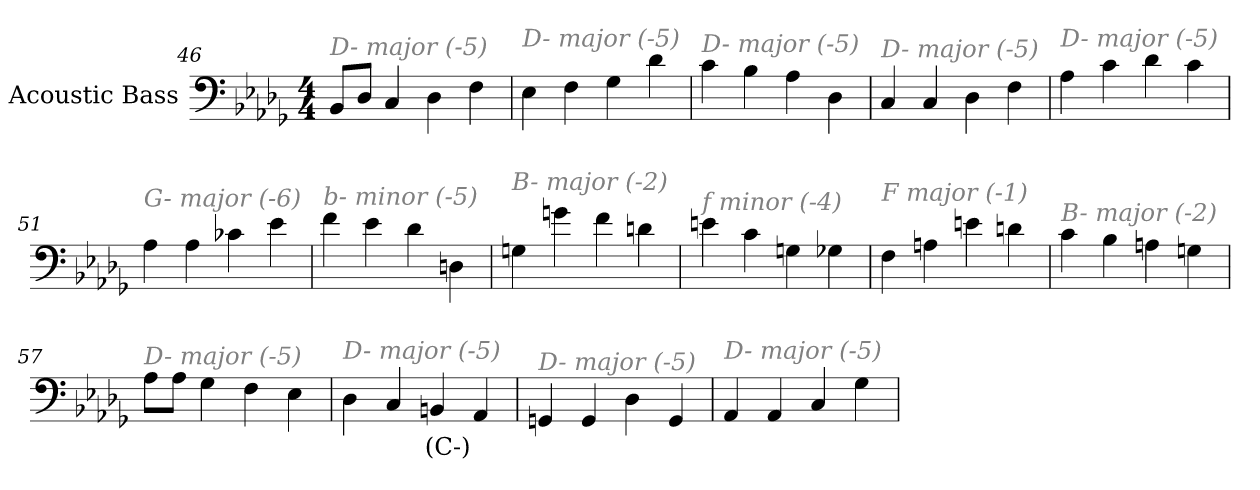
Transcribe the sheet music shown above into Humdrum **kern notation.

**kern	**text
*part1	*part1
*staff1	*staff1
*I"Acoustic Bass	*
*clefF4	*
*ITrd7c12	*
*k[b-e-a-d-g-]	*
*D-:	*
*M4/4	*
=46	=46
!LO:TX:i:color=#808080:t=D- major (-5)	!
8BBB-L	.
8DD-J	.
4CC	.
4DD-	.
4FF	.
=47	=47
!LO:TX:i:color=#808080:t=D- major (-5)	!
4EE-	.
4FF	.
4GG-	.
4D-	.
=48	=48
!LO:TX:i:color=#808080:t=D- major (-5)	!
4C	.
4BB-	.
4AA-	.
4DD-	.
=49	=49
!LO:TX:i:color=#808080:t=D- major (-5)	!
4CC	.
4CC	.
4DD-	.
4FF	.
=50	=50
!LO:TX:i:color=#808080:t=D- major (-5)	!
4AA-	.
4C	.
4D-	.
4C	.
=51	=51
!LO:TX:i:color=#808080:t=G- major (-6)	!
4AA-	.
4AA-	.
4C-X	.
4E-	.
=52	=52
!LO:TX:i:color=#808080:t=b- minor (-5)	!
4F	.
4E-	.
4D-	.
4DDn	.
=53	=53
!LO:TX:i:color=#808080:t=B- major (-2)	!
4GGn	.
4Gn	.
4F	.
4Dn	.
=54	=54
!LO:TX:i:color=#808080:t=f minor (-4)	!
4En	.
4C	.
4GGn	.
4GG-X	.
=55	=55
!LO:TX:i:color=#808080:t=F major (-1)	!
4FF	.
4AAn	.
4En	.
4Dn	.
=56	=56
!LO:TX:i:color=#808080:t=B- major (-2)	!
4C	.
4BB-	.
4AAn	.
4GGn	.
=57	=57
!LO:TX:i:color=#808080:t=D- major (-5)	!
8AA-L	.
8AA-J	.
4GG-	.
4FF	.
4EE-	.
=58	=58
!LO:TX:i:color=#808080:t=D- major (-5)	!
4DD-	.
4CC	.
4BBBni	(C-)
4AAA-	.
=59	=59
!LO:TX:i:color=#808080:t=D- major (-5)	!
4GGGn	.
4GGG	.
4DD-	.
4GGG	.
=60	=60
!LO:TX:i:color=#808080:t=D- major (-5)	!
4AAA-	.
4AAA-	.
4CC	.
4GG-	.
=	=
*-	*-
